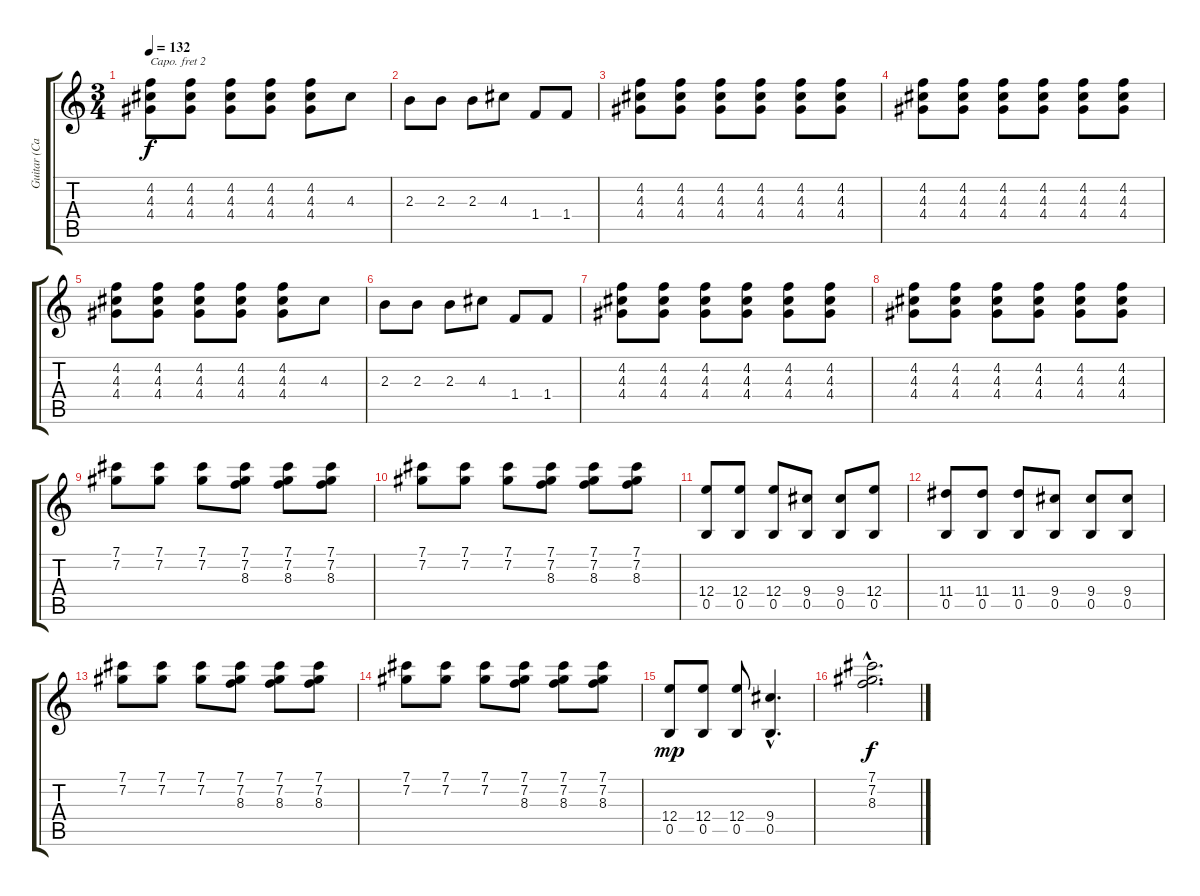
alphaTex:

\track ("Guitar (Carrie)" "Guitar (Ca") {instrument electricguitarclean}
\staff {score tabs}
\capo 2
\tuning (E4 B3 G3 D3 A2 E2) {hide}
\ts (3 4)
\tempo 132
\clef g2
\ks c
(4.2 4.3 4.4).8{dy f} (4.2 4.3 4.4).8 (4.2 4.3 4.4).8 (4.2 4.3 4.4).8 (4.2 4.3 4.4).8 4.3.8 |
2.3.8 2.3.8 2.3.8 4.3.8 1.4.8 1.4.8 |
(4.2 4.3 4.4).8 (4.2 4.3 4.4).8 (4.2 4.3 4.4).8 (4.2 4.3 4.4).8 (4.2 4.3 4.4).8 (4.2 4.3 4.4).8 |
(4.2 4.3 4.4).8 (4.2 4.3 4.4).8 (4.2 4.3 4.4).8 (4.2 4.3 4.4).8 (4.2 4.3 4.4).8 (4.2 4.3 4.4).8 |
(4.2 4.3 4.4).8 (4.2 4.3 4.4).8 (4.2 4.3 4.4).8 (4.2 4.3 4.4).8 (4.2 4.3 4.4).8 4.3.8 |
2.3.8 2.3.8 2.3.8 4.3.8 1.4.8 1.4.8 |
(4.2 4.3 4.4).8 (4.2 4.3 4.4).8 (4.2 4.3 4.4).8 (4.2 4.3 4.4).8 (4.2 4.3 4.4).8 (4.2 4.3 4.4).8 |
(4.2 4.3 4.4).8 (4.2 4.3 4.4).8 (4.2 4.3 4.4).8 (4.2 4.3 4.4).8 (4.2 4.3 4.4).8 (4.2 4.3 4.4).8 |
(7.1 7.2).8 (7.1 7.2).8 (7.1 7.2).8 (7.1 7.2 8.3).8 (7.1 7.2 8.3).8 (7.1 7.2 8.3).8 |
(7.1 7.2).8 (7.1 7.2).8 (7.1 7.2).8 (7.1 7.2 8.3).8 (7.1 7.2 8.3).8 (7.1 7.2 8.3).8 |
(12.4 0.5).8 (12.4 0.5).8 (12.4 0.5).8 (9.4 0.5).8 (9.4 0.5).8 (12.4 0.5).8 |
(11.4 0.5).8 (11.4 0.5).8 (11.4 0.5).8 (9.4 0.5).8 (9.4 0.5).8 (9.4 0.5).8 |
(7.1 7.2).8 (7.1 7.2).8 (7.1 7.2).8 (7.1 7.2 8.3).8 (7.1 7.2 8.3).8 (7.1 7.2 8.3).8 |
(7.1 7.2).8 (7.1 7.2).8 (7.1 7.2).8 (7.1 7.2 8.3).8 (7.1 7.2 8.3).8 (7.1 7.2 8.3).8 |
(12.4 0.5).8{dy mp} (12.4 0.5).8 (12.4 0.5).8 (9.4{hac} 0.5{hac}).4{d} |
(7.1{hac} 7.2{hac} 8.3{hac}).2{d dy f}
